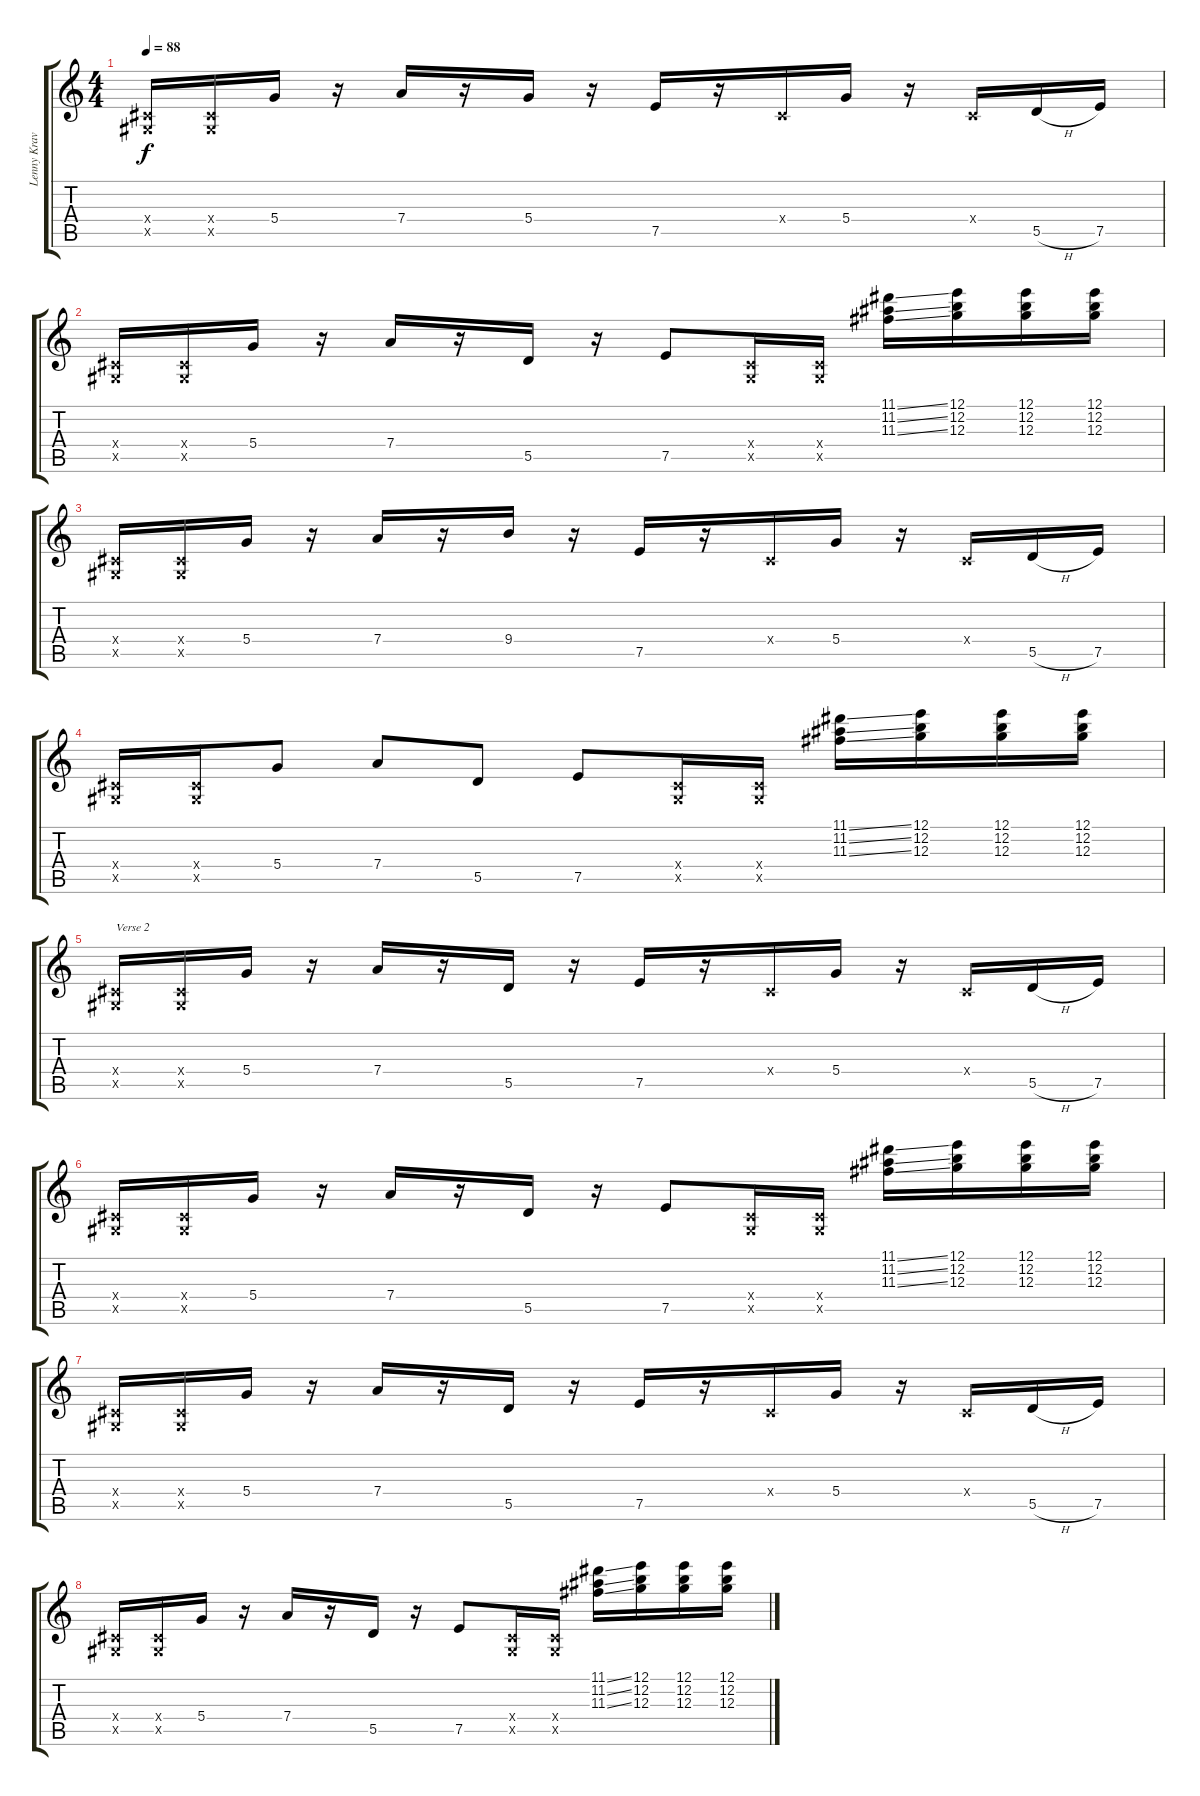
\track ("Lenny Kravitz" "Lenny Krav") {instrument overdrivenguitar}
\staff {score tabs}
\tuning (E4 B3 G3 D3 A2 E2) {hide}
\ts (4 4)
\tempo 88
\clef g2
\ks c
(-1.4{x} -1.5{x}).16{dy f} (-1.4{x} -1.5{x}).16 5.4.16 r.16 7.4.16 r.16 5.4.16 r.16 7.5.16 r.16 -1.4{x}.16 5.4.16 r.16 -1.4{x}.16 5.5{h}.16 7.5.16 |
(-1.4{x} -1.5{x}).16 (-1.4{x} -1.5{x}).16 5.4.16 r.16 7.4.16 r.16 5.5.16 r.16 7.5.8 (-1.4{x} -1.5{x}).16 (-1.4{x} -1.5{x}).16 (11.1{ss} 11.2{ss} 11.3{ss}).16 (12.1 12.2 12.3).16 (12.1 12.2 12.3).16 (12.1 12.2 12.3).16 |
(-1.4{x} -1.5{x}).16 (-1.4{x} -1.5{x}).16 5.4.16 r.16 7.4.16 r.16 9.4.16 r.16 7.5.16 r.16 -1.4{x}.16 5.4.16 r.16 -1.4{x}.16 5.5{h}.16 7.5.16 |
(-1.4{x} -1.5{x}).16 (-1.4{x} -1.5{x}).16 5.4.8 7.4.8 5.5.8 7.5.8 (-1.4{x} -1.5{x}).16 (-1.4{x} -1.5{x}).16 (11.1{ss} 11.2{ss} 11.3{ss}).16 (12.1 12.2 12.3).16 (12.1 12.2 12.3).16 (12.1 12.2 12.3).16 |
(-1.4{x} -1.5{x}).16{txt "Verse 2"} (-1.4{x} -1.5{x}).16 5.4.16 r.16 7.4.16 r.16 5.5.16 r.16 7.5.16 r.16 -1.4{x}.16 5.4.16 r.16 -1.4{x}.16 5.5{h}.16 7.5.16 |
(-1.4{x} -1.5{x}).16 (-1.4{x} -1.5{x}).16 5.4.16 r.16 7.4.16 r.16 5.5.16 r.16 7.5.8 (-1.4{x} -1.5{x}).16 (-1.4{x} -1.5{x}).16 (11.1{ss} 11.2{ss} 11.3{ss}).16 (12.1 12.2 12.3).16 (12.1 12.2 12.3).16 (12.1 12.2 12.3).16 |
(-1.4{x} -1.5{x}).16 (-1.4{x} -1.5{x}).16 5.4.16 r.16 7.4.16 r.16 5.5.16 r.16 7.5.16 r.16 -1.4{x}.16 5.4.16 r.16 -1.4{x}.16 5.5{h}.16 7.5.16 |
(-1.4{x} -1.5{x}).16 (-1.4{x} -1.5{x}).16 5.4.16 r.16 7.4.16 r.16 5.5.16 r.16 7.5.8 (-1.4{x} -1.5{x}).16 (-1.4{x} -1.5{x}).16 (11.1{ss} 11.2{ss} 11.3{ss}).16 (12.1 12.2 12.3).16 (12.1 12.2 12.3).16 (12.1 12.2 12.3).16
